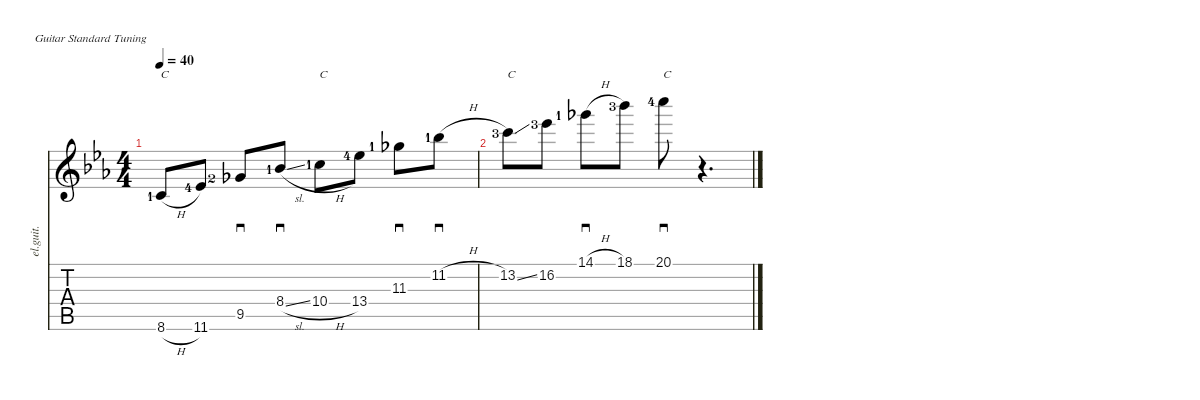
\defaultSystemsLayout 4
\hideDynamics
\bracketExtendMode nobrackets
\track ("Clean Guitar" "el.guit.") {instrument electricguitarclean}
\staff {score tabs}
\tuning (E4 B3 G3 D3 A2 E2)
\ts (4 4)
\tempo 40
\clef g2
\scale
0.549629
\ks cminor
8.6{h lf 2 acc forcenatural}.8{txt "C" dy mf instrument electricguitarclean beam Up} 11.6{lf 5 acc b}.8{beam Up} 9.5{lf 3 acc b}.8{sd beam Up} 8.4{sl lf 2 acc b}.8{sd beam Up} 10.4{h lf 2 acc forcenatural}.8{txt "C" beam Down} 13.4{lf 5 acc b}.8{beam Down} 11.3{lf 2 acc b}.8{sd beam Down} 11.2{h lf 2 acc b}.8{sd beam Down} |
\scale
0.450371 13.2{ss lf 4 acc forcenatural}.8{txt "C" beam Down} 16.2{lf 4 acc b}.8{beam Down} 14.1{h lf 2 acc b}.8{sd beam Down} 18.1{lf 4 acc b}.8{beam Down} 20.1{lf 5 acc forcenatural}.8{sd txt "C" beam Down} r.4{d beam Down}
